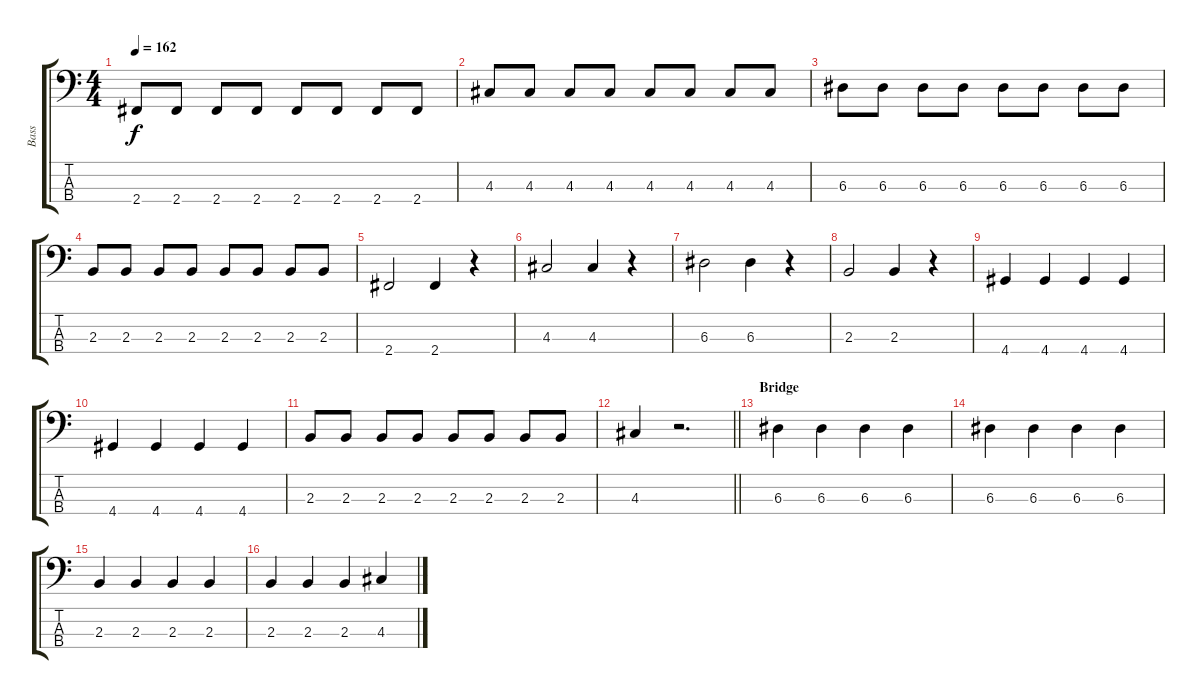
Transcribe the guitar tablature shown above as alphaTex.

\track ("Bass" "Bass") {instrument electricbassfinger}
\staff {score tabs}
\tuning (G2 D2 A1 E1) {hide}
\ts (4 4)
\tempo 162
\clef f4
\ks c
2.4.8{dy f} 2.4.8 2.4.8 2.4.8 2.4.8 2.4.8 2.4.8 2.4.8 |
4.3.8 4.3.8 4.3.8 4.3.8 4.3.8 4.3.8 4.3.8 4.3.8 |
6.3.8 6.3.8 6.3.8 6.3.8 6.3.8 6.3.8 6.3.8 6.3.8 |
2.3.8 2.3.8 2.3.8 2.3.8 2.3.8 2.3.8 2.3.8 2.3.8 |
2.4.2 2.4.4 r.4 |
4.3.2 4.3.4 r.4 |
6.3.2 6.3.4 r.4 |
2.3.2 2.3.4 r.4 |
4.4.4 4.4.4 4.4.4 4.4.4 |
4.4.4 4.4.4 4.4.4 4.4.4 |
2.3.8 2.3.8 2.3.8 2.3.8 2.3.8 2.3.8 2.3.8 2.3.8 |
\barLineRight lightlight
4.3.4 r.2{d} |
\section ("" "Bridge")
6.3.4 6.3.4 6.3.4 6.3.4 |
6.3.4 6.3.4 6.3.4 6.3.4 |
2.3.4 2.3.4 2.3.4 2.3.4 |
2.3.4 2.3.4 2.3.4 4.3.4
